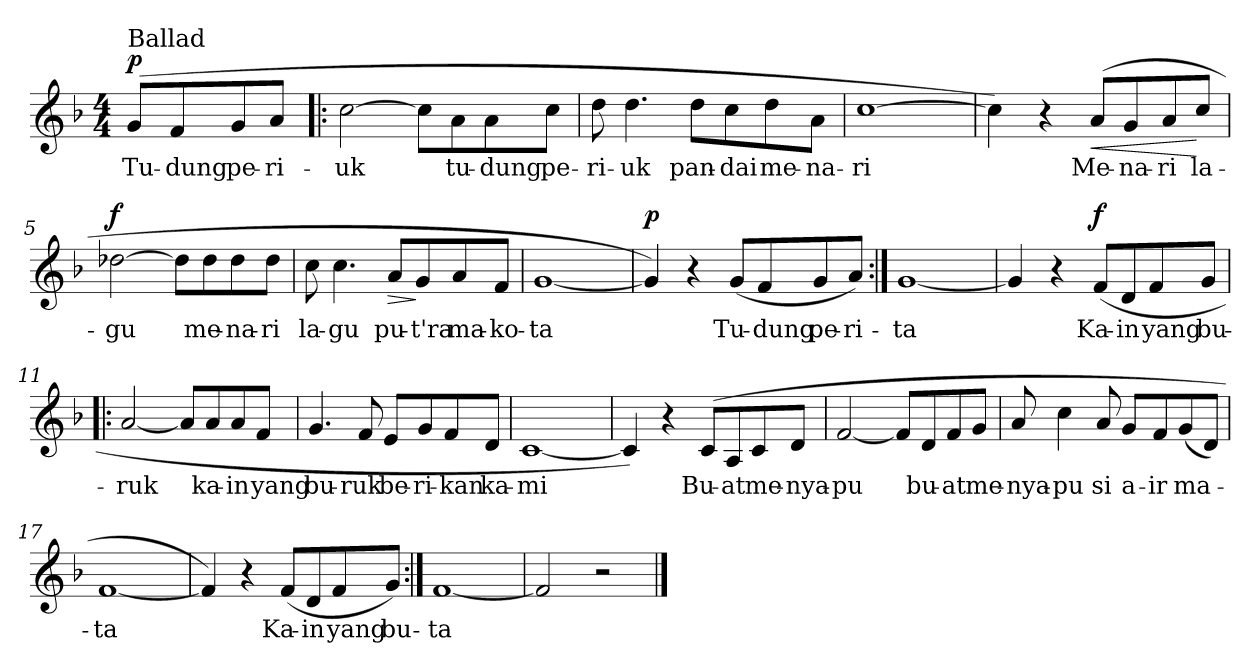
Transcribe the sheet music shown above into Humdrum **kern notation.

**kern	**text	**dynam
*part1	*part1	*part1
*staff1	*staff1	*staff1
*clefG2	*	*
*k[b-]	*	*
*M4/4	*	*
*MM80	*	*
=	=	=
!LO:TX:a:t=Ballad	!	!
!	!	!LO:DY:b
(>8g/L	Tu-	p
8f/	-dung	.
8g/	pe-	.
8a/J	-ri-	.
=1!|:	=1!|:	=1!|:
[>2cc\	-uk	.
8cc\L]	.	.
8a\	tu-	.
8a\	-dung	.
8cc\J	pe-	.
=2	=2	=2
8dd\	-ri-	.
4.dd\	-uk	.
8dd\L	pan-	.
8cc\	-dai	.
8dd\	me-	.
8a\J	-na-	.
=3	=3	=3
[>1cc	-ri	.
=4	=4	=4
4cc\])	.	.
4r	.	.
!	!	!LO:HP:b
(>8a/L	Me-	<
8g/	-na-	.
8a/	-ri	.
8cc/J	la-	[
!!LO:LB:g=z
=5	=5	=5
!	!	!LO:DY:b
[>2dd-X\	-gu	f
8dd-\L]	.	.
8dd-\	me-	.
8dd-\	-na-	.
8dd-\J	-ri	.
=6	=6	=6
8cc\	la-	.
4.cc\	-gu	.
!	!	!LO:HP:b
8a/L	pu-	>
8g/	-t'ra	]
8a/	ma-	.
8f/J	-ko-	.
=7	=7	=7
[<1g	-ta	.
=8	=8	=8
!	!	!LO:DY:b
4g/])	.	p
4r	.	.
(>8g/L	Tu-	.
8f/	-dung	.
8g/	pe-	.
8a/J)	-ri-	.
!!LO:LB:g=z
=9:|!	=9:|!	=9:|!
[<1g	-ta	.
=10	=10	=10
4g/]	.	.
4r	.	.
!	!	!LO:DY:b
(>8f/L	Ka-	f
8d/	-in	.
8f/	yang	.
8g/J	bu-	.
=11!|:	=11!|:	=11!|:
[<2a/	ruk	.
8a/L]	.	.
8a/	ka-	.
8a/	-in	.
8f/J	yang	.
=12	=12	=12
4.g/	bu-	.
8f/	-ruk	.
8e/L	be-	.
8g/	-ri-	.
8f/	-kan	.
8d/J	ka-	.
!!LO:LB:g=z
=13	=13	=13
[<1c	-mi	.
=14	=14	=14
4c/])	.	.
4r	.	.
(>8c/L	Bu-	.
8A/	-at	.
8c/	me-	.
8d/J	-nya-	.
=15	=15	=15
[<2f/	pu	.
8f/L]	.	.
8d/	bu-	.
8f/	-at	.
8g/J	me-	.
=16	=16	=16
8a/	-nya-	.
4cc\	-pu	.
8a/	si	.
8g/L	a-	.
8f/	-ir	.
(<8g/	ma-	.
8d/J)	.	.
!!LO:LB:g=z
=17	=17	=17
[<1f	-ta	.
=18	=18	=18
4f/])	.	.
4r	.	.
(>8f/L	Ka-	.
8d/	-in	.
8f/	yang	.
8g/J)	bu-	.
=19:|!	=19:|!	=19:|!
[<1f	ta	.
=20	=20	=20
2f/]	.	.
2r	.	.
==	==	==
*-	*-	*-
